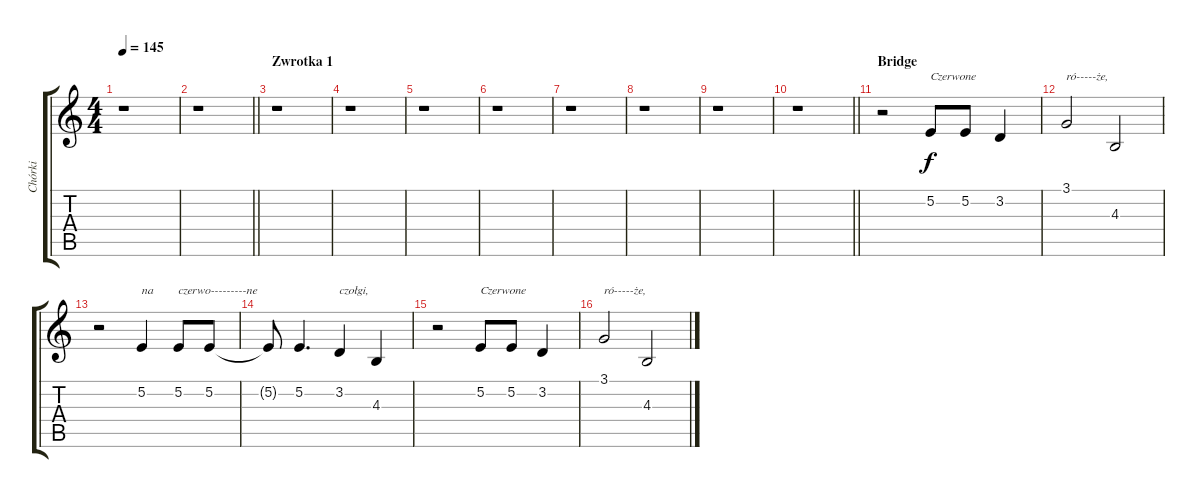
\track ("Chórki" "Chórki") {instrument pad4choir}
\staff {score tabs}
\tuning (E4 B3 G3 D3 A2 E2) {hide}
\ts (4 4)
\tempo 145
\clef g2
\ks c
r.1{dy f} |
\barLineRight lightlight
r.1 |
\section ("" "Zwrotka 1")
r.1 |
r.1 |
r.1 |
r.1 |
r.1 |
r.1 |
r.1 |
\barLineRight lightlight
r.1 |
\section ("" "Bridge")
r.2 5.2.8{txt "Czerwone"} 5.2.8 3.2.4 |
3.1.2{txt "ró-----że,"} 4.3.2 |
r.2 5.2.4{txt "na "} 5.2.8{txt "czerwo---------ne"} 5.2.8 |
5.2{t}.8 5.2.4{d} 3.2.4{txt "czołgi,"} 4.3.4 |
r.2 5.2.8{txt "Czerwone"} 5.2.8 3.2.4 |
3.1.2{txt "ró-----że,"} 4.3.2
